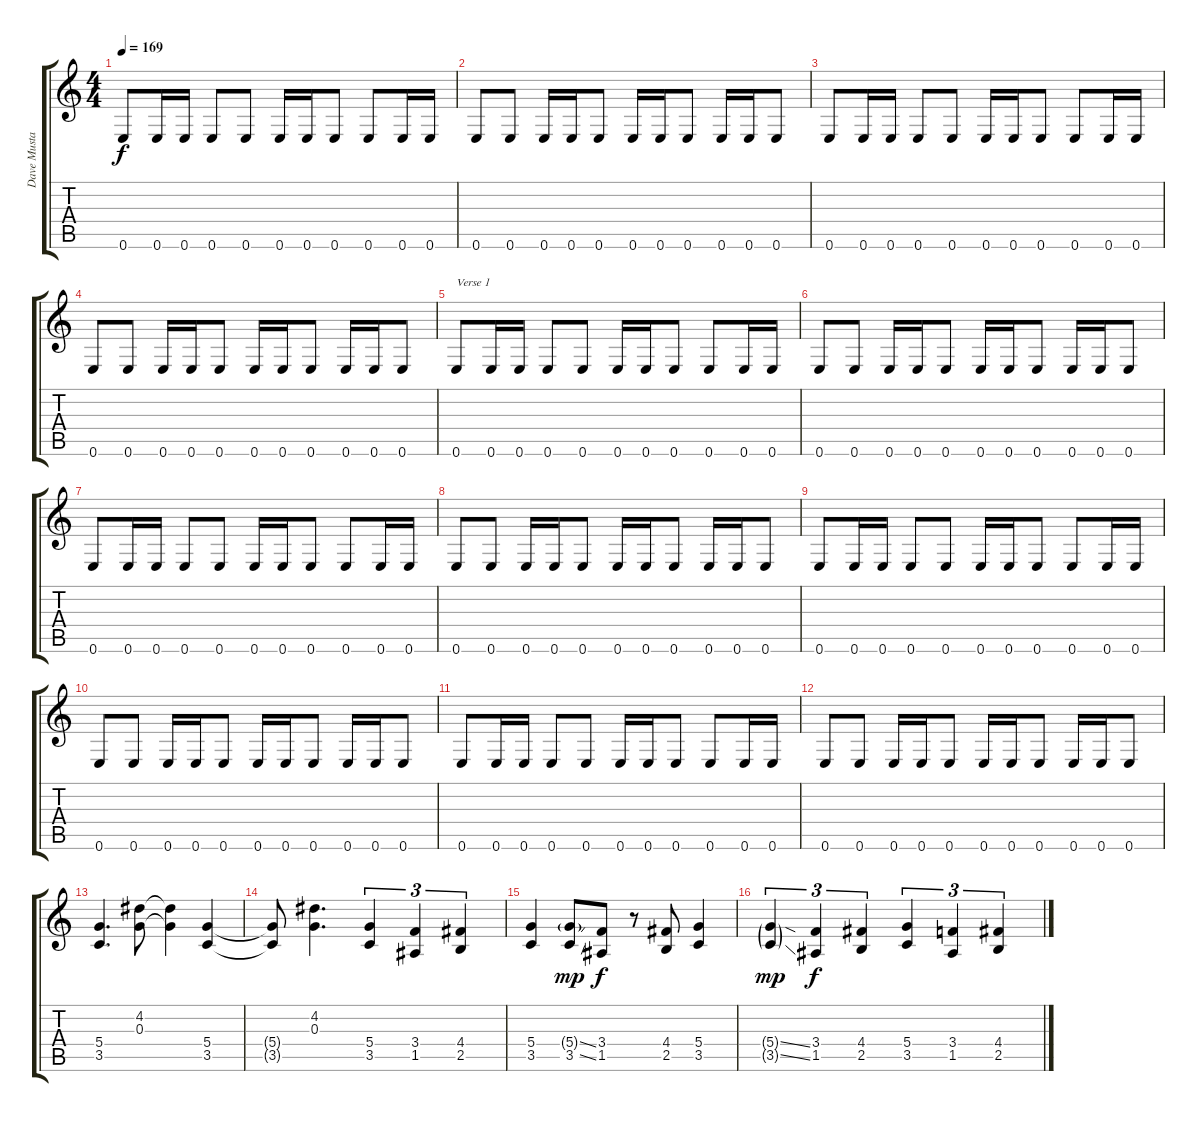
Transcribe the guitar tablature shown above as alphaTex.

\track ("Dave Mustaine" "Dave Musta") {instrument distortionguitar}
\staff {score tabs}
\tuning (E4 B3 G3 D3 A2 E2) {hide}
\ts (4 4)
\tempo 169
\clef g2
\ks c
0.6.8{dy f instrument distortionguitar} 0.6.16 0.6.16 0.6.8 0.6.8 0.6.16 0.6.16 0.6.8 0.6.8 0.6.16 0.6.16 |
0.6.8 0.6.8 0.6.16 0.6.16 0.6.8 0.6.16 0.6.16 0.6.8 0.6.16 0.6.16 0.6.8 |
0.6.8 0.6.16 0.6.16 0.6.8 0.6.8 0.6.16 0.6.16 0.6.8 0.6.8 0.6.16 0.6.16 |
0.6.8 0.6.8 0.6.16 0.6.16 0.6.8 0.6.16 0.6.16 0.6.8 0.6.16 0.6.16 0.6.8 |
0.6.8{txt "Verse 1"} 0.6.16 0.6.16 0.6.8 0.6.8 0.6.16 0.6.16 0.6.8 0.6.8 0.6.16 0.6.16 |
0.6.8 0.6.8 0.6.16 0.6.16 0.6.8 0.6.16 0.6.16 0.6.8 0.6.16 0.6.16 0.6.8 |
0.6.8 0.6.16 0.6.16 0.6.8 0.6.8 0.6.16 0.6.16 0.6.8 0.6.8 0.6.16 0.6.16 |
0.6.8 0.6.8 0.6.16 0.6.16 0.6.8 0.6.16 0.6.16 0.6.8 0.6.16 0.6.16 0.6.8 |
0.6.8 0.6.16 0.6.16 0.6.8 0.6.8 0.6.16 0.6.16 0.6.8 0.6.8 0.6.16 0.6.16 |
0.6.8 0.6.8 0.6.16 0.6.16 0.6.8 0.6.16 0.6.16 0.6.8 0.6.16 0.6.16 0.6.8 |
0.6.8 0.6.16 0.6.16 0.6.8 0.6.8 0.6.16 0.6.16 0.6.8 0.6.8 0.6.16 0.6.16 |
0.6.8 0.6.8 0.6.16 0.6.16 0.6.8 0.6.16 0.6.16 0.6.8 0.6.16 0.6.16 0.6.8 |
(5.4 3.5).4{d} (4.2 0.3).8 (4.2{t} 0.3{t}).4 (5.4 3.5).4 |
(5.4{t} 3.5{t}).8 (4.2 0.3).4{d} (5.4 3.5).4{tu (3 2)} (3.4 1.5).4{tu (3 2)} (4.4 2.5).4{tu (3 2)} |
(5.4 3.5).4 (5.4{ss g} 3.5{ss}).8{dy mp} (3.4 1.5).8{dy f} r.8 (4.4 2.5).8 (5.4 3.5).4 |
(5.4{ss g} 3.5{ss g}).4{tu (3 2) dy mp} (3.4 1.5).4{tu (3 2) dy f} (4.4 2.5).4{tu (3 2)} (5.4 3.5).4{tu (3 2)} (3.4 1.5).4{tu (3 2)} (4.4 2.5).4{tu (3 2)}
